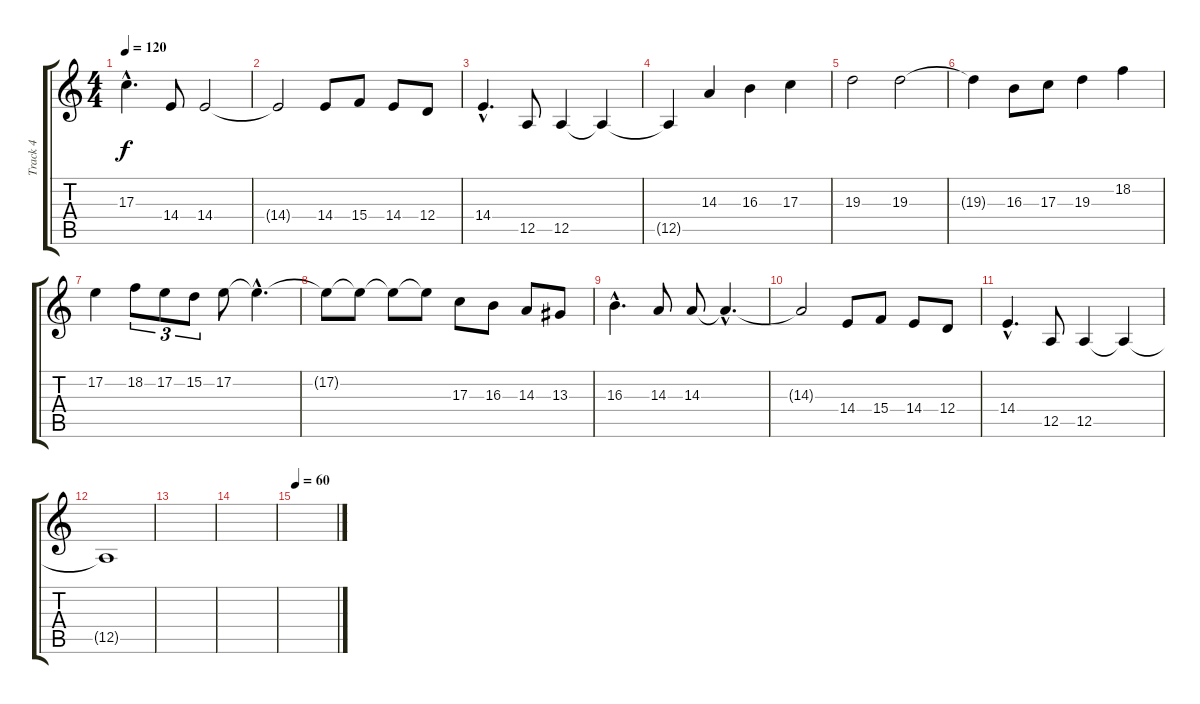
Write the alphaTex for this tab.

\track ("Track 4" "Track 4") {instrument flute}
\staff {score tabs}
\tuning (E4 B3 G3 D3 A2 E2) {hide}
\ts (4 4)
\tempo 120
\clef g2
\ks c
17.3{hac}.4{d dy f} 14.4.8 14.4.2 |
14.4{t}.2 14.4.8 15.4.8 14.4.8 12.4.8 |
14.4{hac}.4{d} 12.5.8 12.5.4 12.5{t}.4 |
12.5{t}.4 14.3.4 16.3.4 17.3.4 |
19.3.2 19.3.2 |
19.3{t}.4 16.3.8 17.3.8 19.3.4 18.2.4 |
17.2.4 18.2.8{tu (3 2)} 17.2.8{tu (3 2)} 15.2.8{tu (3 2)} 17.2.8 17.2{hac t}.4{d} |
17.2{t}.8 17.2{t}.8 17.2{t}.8 17.2{t}.8 17.3.8 16.3.8 14.3.8 13.3.8 |
16.3{hac}.4{d} 14.3.8 14.3.8 14.3{hac t}.4{d} |
14.3{t}.2 14.4.8 15.4.8 14.4.8 12.4.8 |
14.4{hac}.4{d} 12.5.8 12.5.4 12.5{t}.4 |
12.5{t}.1 |
|
|
\tempo 60
